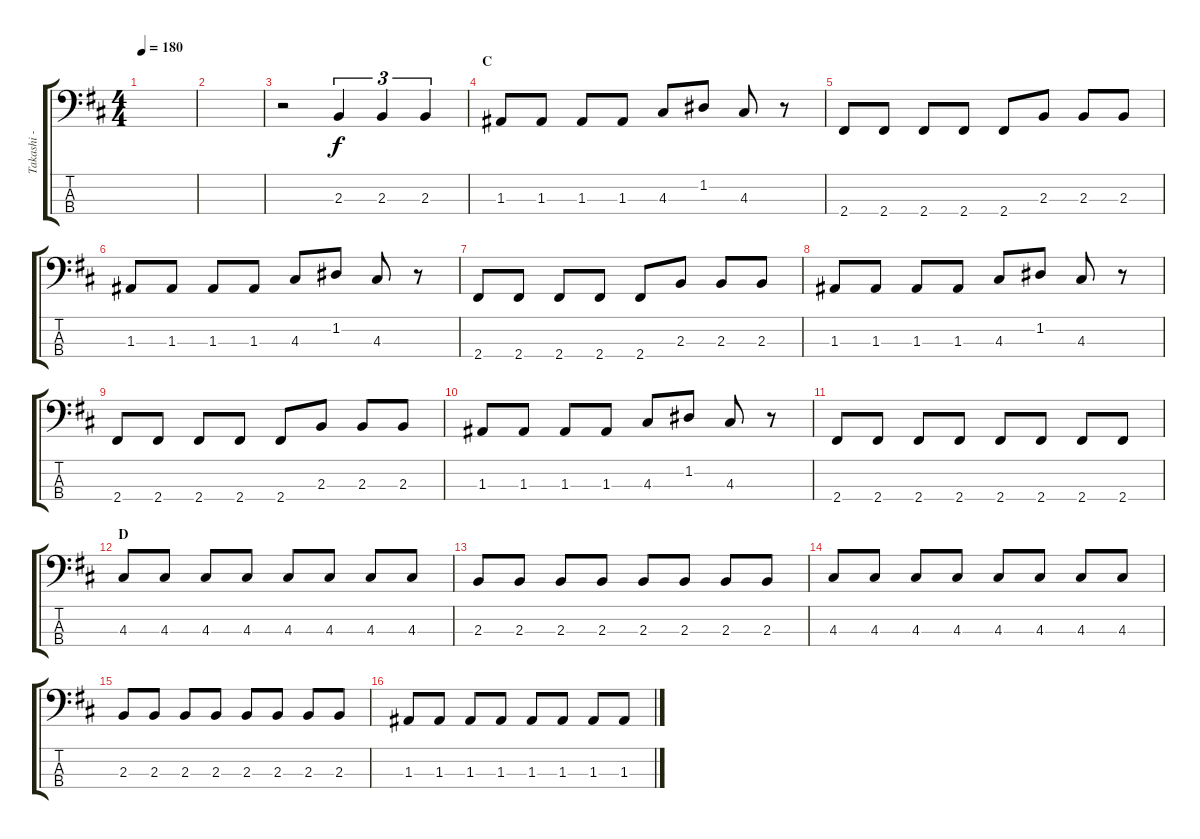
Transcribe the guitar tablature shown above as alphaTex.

\track ("Takashi - Bajo -" "Takashi - ") {instrument electricbassfinger}
\staff {score tabs}
\tuning (G2 D2 A1 E1) {hide}
\ts (4 4)
\tempo 180
\clef f4
\ks bminor
|
|
r.2 2.3.4{tu (3 2)} 2.3.4{tu (3 2)} 2.3.4{tu (3 2)} |
\section ("" "C")
1.3.8 1.3.8 1.3.8 1.3.8 4.3.8 1.2.8 4.3.8 r.8 |
2.4.8 2.4.8 2.4.8 2.4.8 2.4.8 2.3.8 2.3.8 2.3.8 |
1.3.8 1.3.8 1.3.8 1.3.8 4.3.8 1.2.8 4.3.8 r.8 |
2.4.8 2.4.8 2.4.8 2.4.8 2.4.8 2.3.8 2.3.8 2.3.8 |
1.3.8 1.3.8 1.3.8 1.3.8 4.3.8 1.2.8 4.3.8 r.8 |
2.4.8 2.4.8 2.4.8 2.4.8 2.4.8 2.3.8 2.3.8 2.3.8 |
1.3.8 1.3.8 1.3.8 1.3.8 4.3.8 1.2.8 4.3.8 r.8 |
2.4.8 2.4.8 2.4.8 2.4.8 2.4.8 2.4.8 2.4.8 2.4.8 |
\section ("" "D")
4.3.8 4.3.8 4.3.8 4.3.8 4.3.8 4.3.8 4.3.8 4.3.8 |
2.3.8 2.3.8 2.3.8 2.3.8 2.3.8 2.3.8 2.3.8 2.3.8 |
4.3.8 4.3.8 4.3.8 4.3.8 4.3.8 4.3.8 4.3.8 4.3.8 |
2.3.8 2.3.8 2.3.8 2.3.8 2.3.8 2.3.8 2.3.8 2.3.8 |
1.3.8 1.3.8 1.3.8 1.3.8 1.3.8 1.3.8 1.3.8 1.3.8
